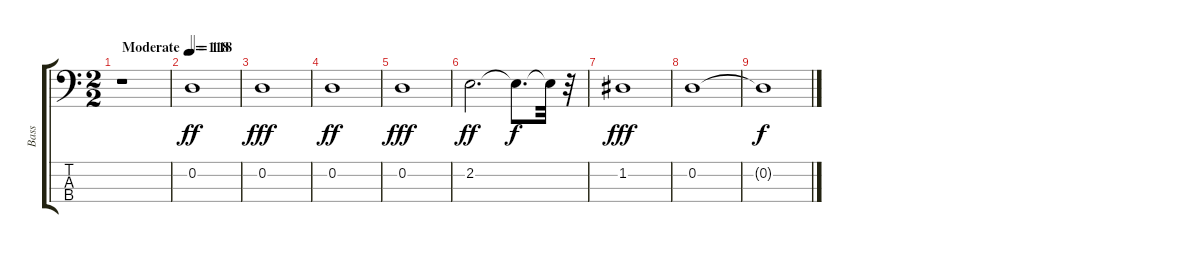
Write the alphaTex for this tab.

\track ("Bass" "Bass") {instrument contrabass}
\staff {score tabs}
\tuning (G2 D2 A1 E1) {hide}
\ts (2 2)
\tempo (118 "Moderate")
\clef f4
\ks c
r.1{dy ff instrument contrabass} |
\tempo 118
0.2.1 |
0.2.1{dy fff} |
0.2.1{dy ff} |
0.2.1{dy fff} |
2.2.2{d dy ff} 2.2{t}.8{d dy f} 2.2{t}.32 r.32 |
1.2.1{dy fff} |
0.2.1 |
0.2{t}.1{dy f}
